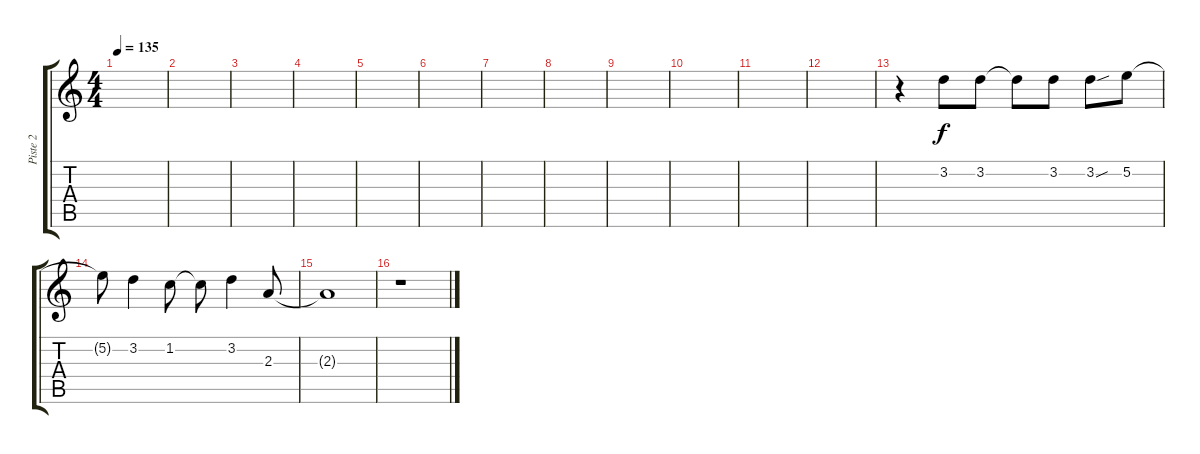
\track ("Piste 2" "Piste 2") {instrument overdrivenguitar}
\staff {score tabs}
\tuning (E4 B3 G3 D3 A2 E2) {hide}
\ts (4 4)
\tempo 135
\clef g2
\ks c
|
|
|
|
|
|
|
|
|
|
|
|
r.4 3.2.8 3.2.8 3.2{t}.8 3.2.8 3.2{sou}.8 5.2.8 |
5.2{t}.8 3.2.4 1.2.8 1.2{t}.8 3.2.4 2.3.8 |
2.3{t}.1 |
r.1
